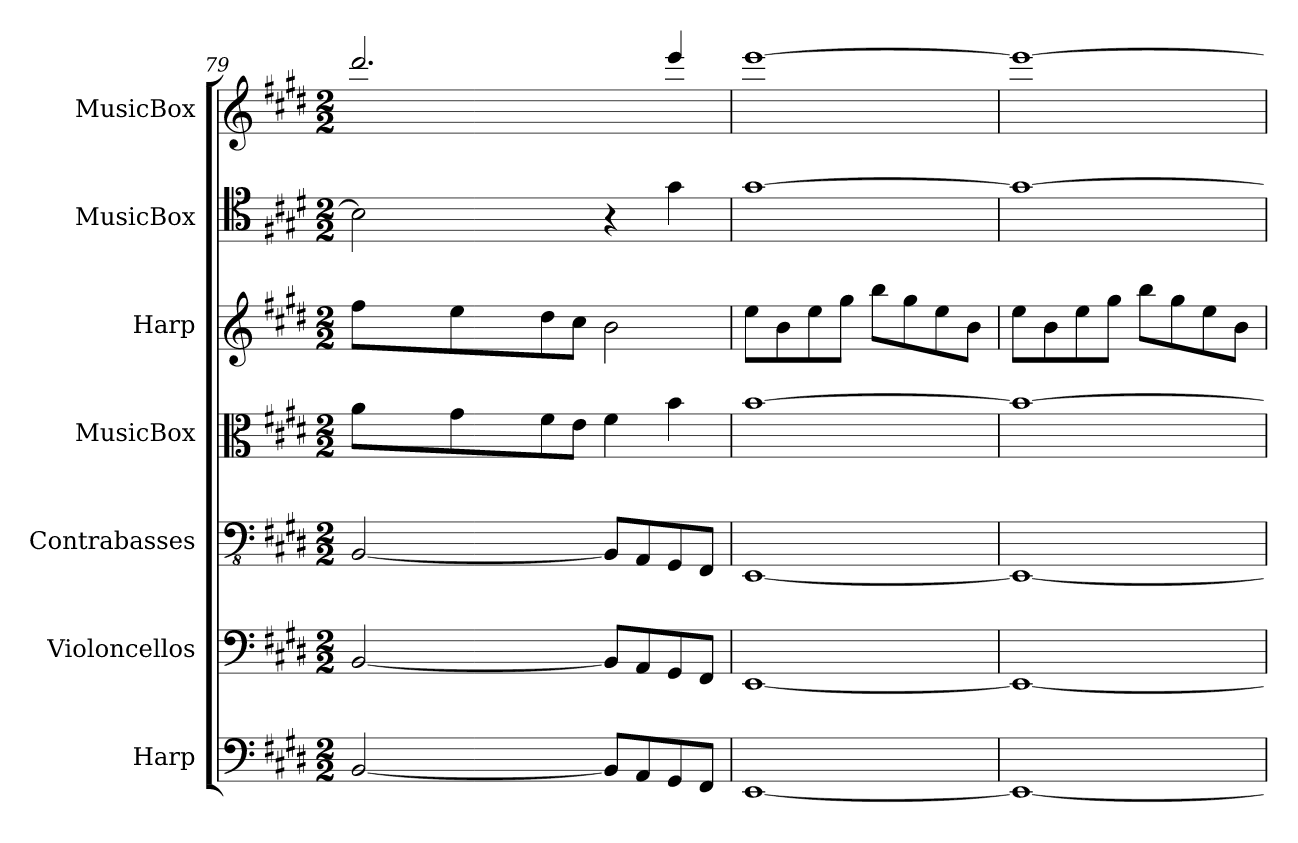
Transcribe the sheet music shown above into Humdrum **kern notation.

**kern	**kern	**kern	**kern	**kern	**kern	**kern
*part7	*part6	*part5	*part4	*part3	*part2	*part1
*staff7	*staff6	*staff5	*staff4	*staff3	*staff2	*staff1
*I"Harp	*I"Violoncellos	*I"Contrabasses	*I"MusicBox	*I"Harp	*I"MusicBox	*I"MusicBox
*I'Hrp.	*I'Vlcs.	*I'Cbs.	*I'MuBx.	*I'Hrp.	*I'MuBx.	*I'MuBx.
*clefF4	*clefF4	*clefFv4	*clefC3	*clefG2	*clefC4	*clefG2
*k[f#c#g#d#]	*k[f#c#g#d#]	*k[f#c#g#d#]	*k[f#c#g#d#]	*k[f#c#g#d#]	*k[f#c#g#d#]	*k[f#c#g#d#]
*E:	*E:	*E:	*E:	*E:	*E:	*E:
*M2/2	*M2/2	*M2/2	*M2/2	*M2/2	*M2/2	*M2/2
=79	=79	=79	=79	=79	=79	=79
*	*	*	*	*	*	*^
[2BB/	[2BB/	[2BBB/	8a\L	8ff#\L	2B\]	2.ddd#/	32ryy
.	.	.	.	.	.	.	32eeeyy
.	.	.	.	.	.	.	32ddd#yy
.	.	.	.	.	.	.	32eeeyy
.	.	.	8g#\	8ee\	.	.	32ddd#yy
.	.	.	.	.	.	.	32eeeyy
.	.	.	.	.	.	.	32ddd#yy
.	.	.	.	.	.	.	32eeeyy
.	.	.	8f#\	8dd#\	.	.	2ddd#yy
.	.	.	8e\J	8cc#\J	.	.	.
8BB/L]	8BB/L]	8BBB/L]	4f#\	2b\	4r	.	.
8AA/	8AA/	8AAA/	.	.	.	.	.
8GG#/	8GG#/	8GGG#/	4b\	.	4g#\	4eee/	4ryy
8FF#/J	8FF#/J	8FFF#/J	.	.	.	.	.
*	*	*	*	*	*	*v	*v
=80	=80	=80	=80	=80	=80	=80
[1EE	[1EE	[1EEE	[1b	8ee\L	[1g#	[1eee
.	.	.	.	8b\	.	.
.	.	.	.	8ee\	.	.
.	.	.	.	8gg#\J	.	.
.	.	.	.	8bb\L	.	.
.	.	.	.	8gg#\	.	.
.	.	.	.	8ee\	.	.
.	.	.	.	8b\J	.	.
!!LO:PB:g=z
=81	=81	=81	=81	=81	=81	=81
1EE_	1EE_	1EEE_	1b_	8ee\L	1g#_	1eee_
.	.	.	.	8b\	.	.
.	.	.	.	8ee\	.	.
.	.	.	.	8gg#\J	.	.
.	.	.	.	8bb\L	.	.
.	.	.	.	8gg#\	.	.
.	.	.	.	8ee\	.	.
.	.	.	.	8b\J	.	.
=	=	=	=	=	=	=
*-	*-	*-	*-	*-	*-	*-
